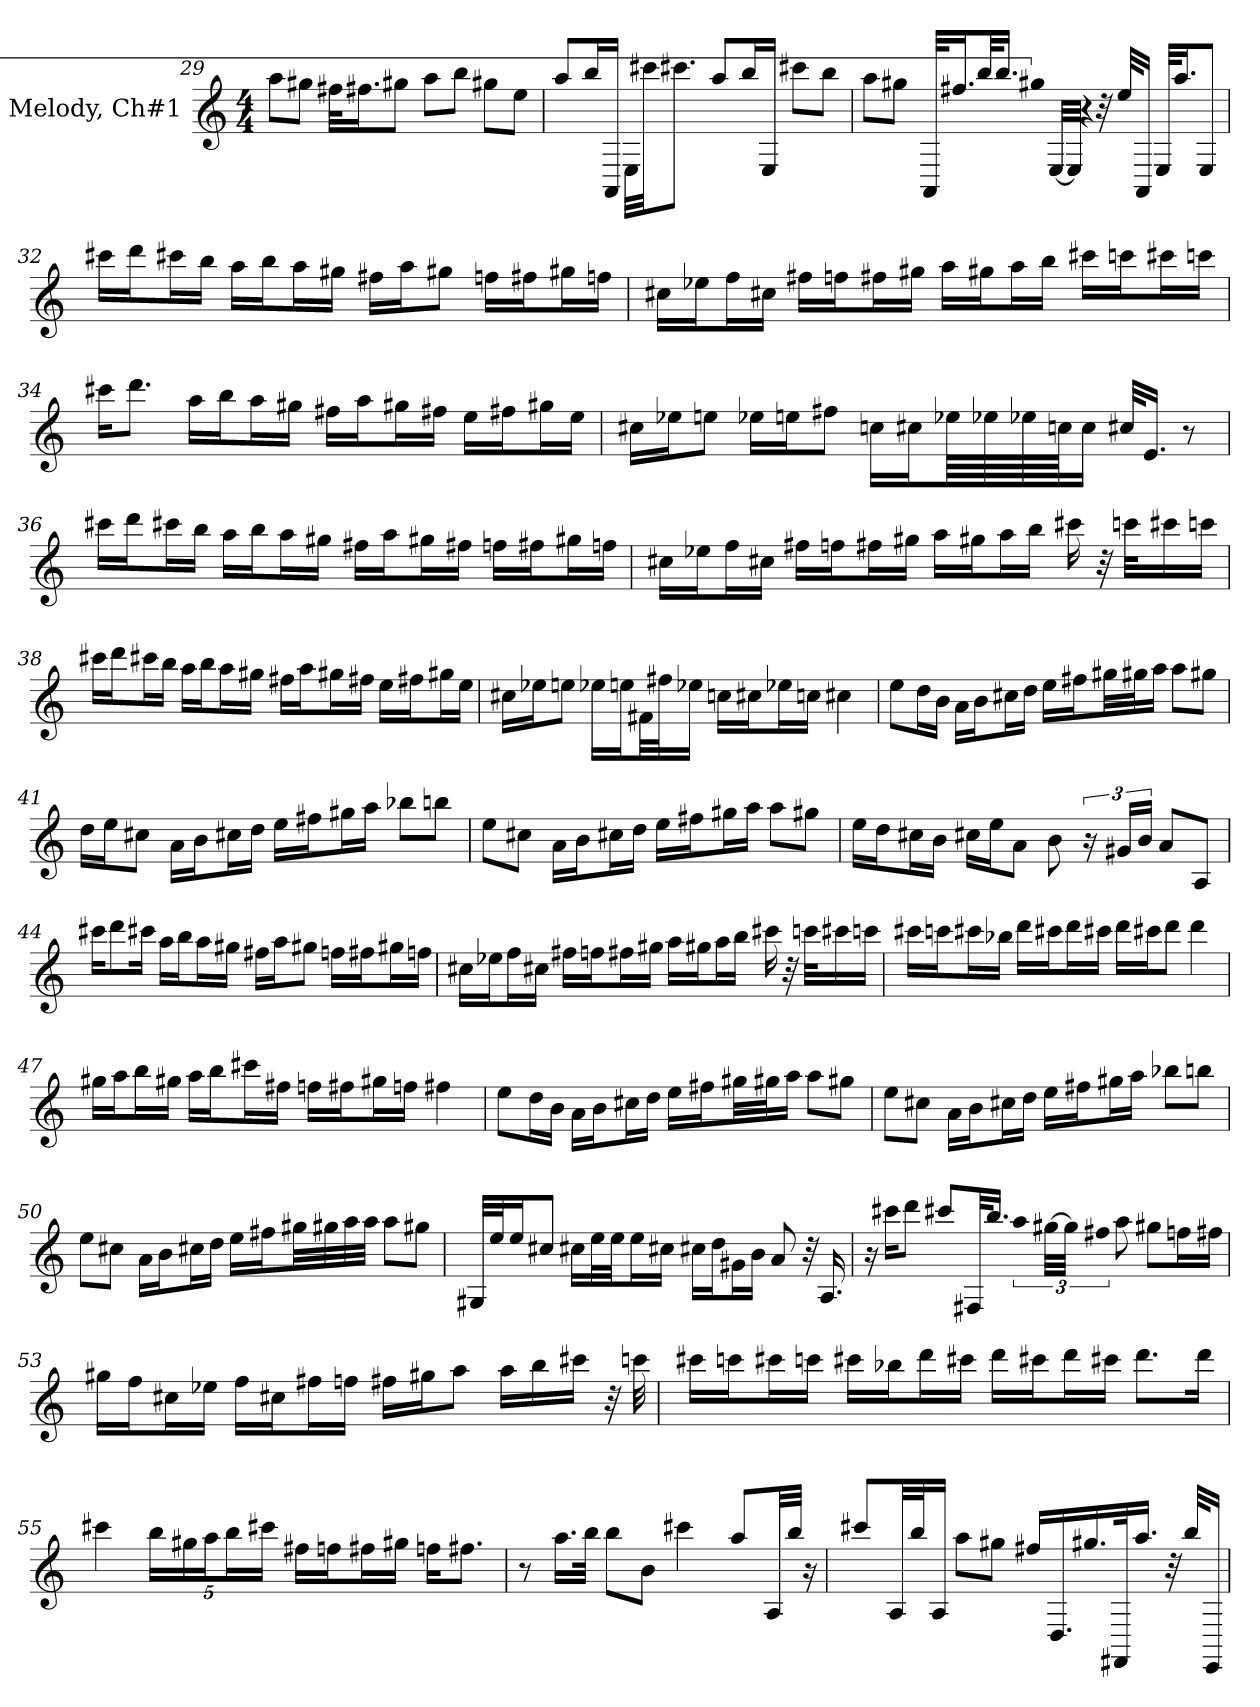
**kern
*part1
*staff1
*I"Melody, Ch#1
*M4/4
=29
8aaL
8gg#XJ
32ff#XKLL
16.ff#XJ
8gg#XJ
8aaL
8bbJ
8gg#XL
8eeJ
=30
8aaL
16bbL
16AAJJ
32ELLL
32ccc#XJJ
8.ccc#XJ
8aaL
16bbL
16EJJ
8ccc#XL
8bbJ
=31
8aaL
8gg#XJ
32AAKLL
16.ff#XJ
32bbKL
16.bbJJ
!LO:N:vis=4
24gg#X
[48ELLL
48EJJJ]
!LO:N:vis=4
24r
32r
32eeKLL
16AAJJ
32EKLL
16.aaJ
8EJ
=32
16ccc#XLL
16dddJ
16ccc#XL
16bbJJ
16aaLL
16bbJ
16aaL
16gg#XJJ
16ff#XLL
16aaJ
8gg#XJ
16ffLL
16ff#XJ
16gg#XL
16ffJJ
=33
16cc#XLL
16ee-XJ
16ffL
16cc#XJJ
16ff#XLL
16ffJ
16ff#XL
16gg#XJJ
16aaLL
16gg#XJ
16aaL
16bbJJ
16ccc#XLL
16cccJ
16ccc#XL
16cccJJ
=34
16ccc#XKL
8.dddJ
16aaLL
16bbJ
16aaL
16gg#XJJ
16ff#XLL
16aaJ
16gg#XL
16ff#XJJ
16eeLL
16ff#XJ
16gg#XL
16eeJJ
=35
16cc#XLL
16ee-XJ
8eeJ
16ee-XLL
16eeJ
8ff#XJ
16ccLL
16cc#XJ
64ee-XLLL
64ee-X
64ee-X
64ccJJ
16ccJJ
32cc#XKLL
16.eJJ
8r
=36
16ccc#XLL
16dddJ
16ccc#XL
16bbJJ
16aaLL
16bbJ
16aaL
16gg#XJJ
16ff#XLL
16aaJ
16gg#XL
16ff#XJJ
16ffLL
16ff#XJ
16gg#XL
16ffJJ
=37
16cc#XLL
16ee-XJ
16ffL
16cc#XJJ
16ff#XLL
16ffJ
16ff#XL
16gg#XJJ
16aaLL
16gg#XJ
16aaL
16bbJJ
16ccc#X
32r
32cccKLL
16ccc#X
16cccJJ
=38
16ccc#XLL
16dddJ
16ccc#XL
16bbJJ
16aaLL
16bbJ
16aaL
16gg#XJJ
16ff#XLL
16aaJ
16gg#XL
16ff#XJJ
16eeLL
16ff#XJ
16gg#XL
16eeJJ
=39
16cc#XLL
16ee-XJ
8eeJ
16ee-XLL
16eeJ
32f#XLL
32ff#XJ
16ee-XJJ
16ccLL
16cc#XJ
16ee-XL
16ccJJ
4cc#X
=40
8eeL
16ddL
16bJJ
16aLL
16bJ
16cc#XL
16ddJJ
16eeLL
16ff#XJ
32gg#XLL
32gg#XJ
16aaJJ
8aaL
8gg#XJ
=41
16ddLL
16eeJ
8cc#XJ
16aLL
16bJ
16cc#XL
16ddJJ
16eeLL
16ff#XJ
16gg#XL
16aaJJ
8bb-XL
8bbJ
=42
8eeL
8cc#XJ
16aLL
16bJ
16cc#XL
16ddJJ
16eeLL
16ff#XJ
16gg#XL
16aaJJ
8aaL
8gg#XJ
=43
16eeLL
16ddJ
16cc#XL
16bJJ
16cc#XLL
16eeJ
8aJ
8b
24r
24g#XLL
24bJJ
8aL
8AJ
=44
16ccc#XKL
8ddd
16ccc#XJk
16aaLL
16bbJ
16aaL
16gg#XJJ
16ff#XLL
16aaJ
8gg#XJ
16ffLL
16ff#XJ
16gg#XL
16ffJJ
=45
16cc#XLL
16ee-XJ
16ffL
16cc#XJJ
16ff#XLL
16ffJ
16ff#XL
16gg#XJJ
16aaLL
16gg#XJ
16aaL
16bbJJ
16ccc#X
32r
32cccKLL
16ccc#X
16cccJJ
=46
16ccc#XLL
16cccJ
16ccc#XL
16bb-XJJ
16dddLL
16ccc#XJ
16dddL
16ccc#XJJ
16dddLL
16ccc#XJ
8dddJ
4ddd
=47
16gg#XLL
16aaJ
16bbL
16gg#XJJ
16aaLL
16bbJ
16ccc#XL
16ff#XJJ
16ffLL
16ff#XJ
16gg#XL
16ffJJ
4ff#X
=48
8eeL
16ddL
16bJJ
16aLL
16bJ
16cc#XL
16ddJJ
16eeLL
16ff#XJ
32gg#XLL
32gg#XJ
16aaJJ
8aaL
8gg#XJ
=49
8eeL
8cc#XJ
16aLL
16bJ
16cc#XL
16ddJJ
16eeLL
16ff#XJ
16gg#XL
16aaJJ
8bb-XL
8bbJ
=50
8eeL
8cc#XJ
16aLL
16bJ
16cc#XL
16ddJJ
16eeLL
16ff#XJ
32gg#XLL
32gg#X
32aa
32aaJJJ
8aaL
8gg#XJ
=51
32G#XLLL
32eeJ
16eeJ
8cc#XJ
16cc#XLL
32eeL
32eeJJ
16eeL
16cc#XJJ
16cc#XLL
16ddJ
16g#XL
16bJJ
8a
32r
16.A
=52
16r
16ccc#XKL
8dddJ
8ccc#XL
32F#XKL
16.bbJJ
!LO:N:vis=4
24aa
[48gg#XLLL
48gg#JJJ]
!LO:N:vis=4
24ff#X
8aa
8gg#XL
16ffL
16ff#XJJ
=53
16gg#XLL
16ffJ
16cc#XL
16ee-XJJ
16ffLL
16cc#XJ
16ff#XL
16ffJJ
16ff#XLL
16gg#XJ
8aaJ
16aaLL
16bb
16ccc#XJJ
32r
32ccc
=54
16ccc#XLL
16cccJ
16ccc#XL
16cccJJ
16ccc#XLL
16bb-XJ
16dddL
16ccc#XJJ
16dddLL
16ccc#XJ
16dddL
16ccc#XJJ
8.dddL
16dddJk
=55
4ccc#X
20bbLL
20gg#X
20aaJ
20bbL
20ccc#XJJ
16ff#XLL
16ffJ
16ff#XL
16gg#XJJ
16ffKL
8.ff#XJ
=56
8r
16.aaLL
32bbJJk
8bbL
8bJ
4ccc#X
8aaL
32ALL
32bbJJJ
16r
=57
8ccc#XL
32ALL
32bbJ
16AJJ
8aaL
8gg#XJ
16ff#XLL
16.DJ
16.gg#XJL
32FF#XKL
16.aaJJ
32r
32bbKLL
16EEJJ
=
*-
